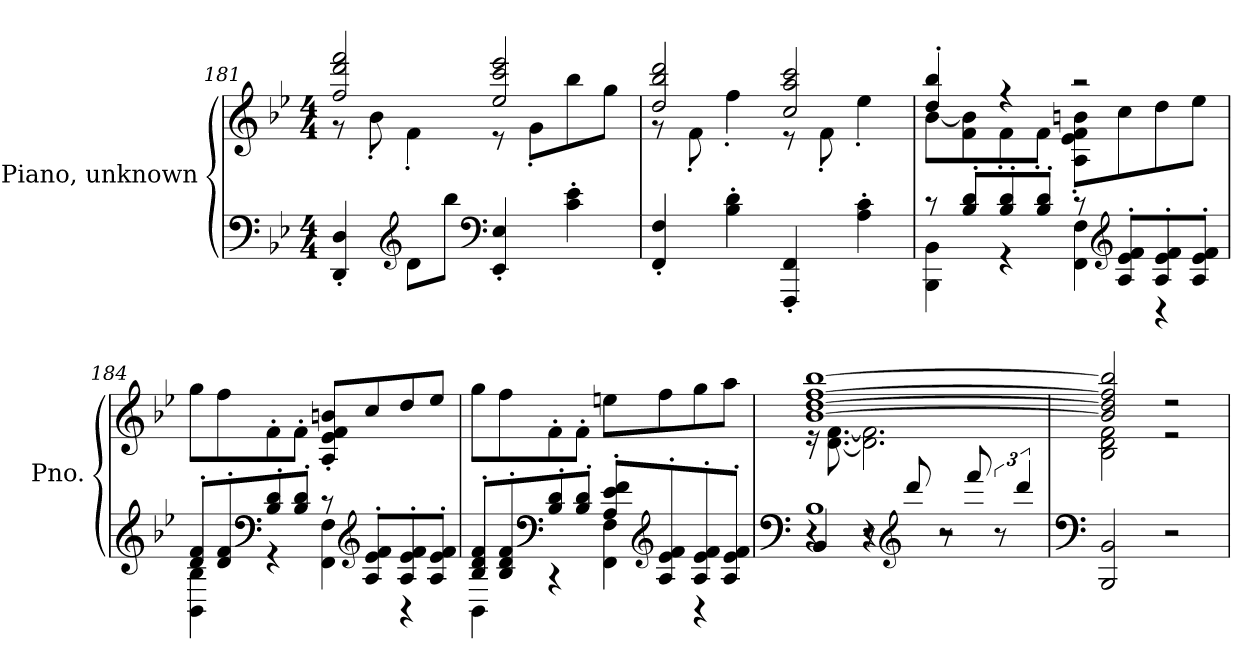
**kern	**kern
*part1	*part1
*staff2	*staff1
*I"Piano, unknown	*
*I'Pno.	*
*clefF4	*clefG2
*k[b-e-]	*k[b-e-]
*M4/4	*M4/4
=181	=181
*	*^
4DD/' 4D/'	2ff/ 2ddd/ 2fff/	8r
.	.	8b-'\
*clefG2	*	*
8d\L	.	4f'\
8bb-\J	.	.
*clefF4	*	*
4EE-/' 4E-/'	2ee-/ 2ccc/ 2eee-/	8r
.	.	8g'\L
4c\' 4e-\'	.	8bb-\
.	.	8gg\J
=182	=182	=182
4FF/' 4F/'	2dd/ 2bb-/ 2ddd/	8r
.	.	8f'\
4B-\' 4d\'	.	4ff'\
4FFF/' 4FF/'	2cc/ 2aa/ 2ccc/	8r
.	.	8f'\
4A\' 4c\'	.	4ee-'\
!!LO:LB:g=z	!!
=183	=183	=183
*^	*	*
8r	4BBB-\ 4BB-\	4dd/' 4bb-/'	[8b-\L
8B-/' 8d/'L	.	.	8f\ 8b-\]
8B-/' 8d/'	4r	4r	8f'\
8B-/' 8d/'J	.	.	8f'\J
8r	4FF\ 4F\	2r	8A\' 8e-\' 8f\' 8bn\'L
*clefG2	*	*	*
8A/' 8e-/' 8f/'L	.	.	8cc\
8A/' 8e-/' 8f/'	4r	.	8dd\
8A/' 8e-/' 8f/'J	.	.	8ee-\J
*	*	*v	*v
=184	=184	=184
8d/' 8f/'L	4BB-\ 4B-\	8gg\L
8d/' 8f/'	.	8ff\
*clefF4	*	*
8B-/' 8d/'	4r	8f'\
8B-/' 8d/'J	.	8f'\J
8r	4FF\ 4F\	8A/' 8e-/' 8f/' 8bn/'L
*clefG2	*	*
8A/' 8e-/' 8f/'L	.	8cc/
8A/' 8e-/' 8f/'	4r	8dd/
8A/' 8e-/' 8f/'J	.	8ee-/J
!!LO:LB:g=z
=185	=185	=185
8B-/' 8d/' 8f/'L	4BB-\	8gg\L
8B-/' 8d/' 8f/'	.	8ff\
*clefF4	*	*
8B-/' 8d/'	4r	8f'\
8B-/' 8d/'J	.	8f'\J
8A/' 8e-/' 8f/'L	4FF\ 4F\	8een\L
*clefG2	*	*
8A/' 8e-/' 8f/'	.	8ff\
8A/' 8e-/' 8f/'	4r	8gg\
8A/' 8e-/' 8f/'J	.	8aa\J
*v	*v	*
=186	=186
*clefF4	*
*^	*^
*	*^	*	*
4r	1B-	4BB-/	[1b- [1dd [1ff [1bb-	16r
.	.	.	.	[8.d\ [8.f\
8r	.	4r	.	2.d\] 2.f\]
*clefG2	*	*	*	*
8ddd/	.	.	.	.
8r	.	2r	.	.
8fff/	.	.	.	.
12r	.	.	.	.
6ddd/	.	.	.	.
*v	*v	*v	*	*
=187	=187	=187
*clefF4	*	*
2BBB-/ 2BB-/	2b-/] 2dd/] 2ff/] 2bb-/]	2B-\ 2d\ 2f\
2r	2r	2r
*	*v	*v
=	=
*-	*-
